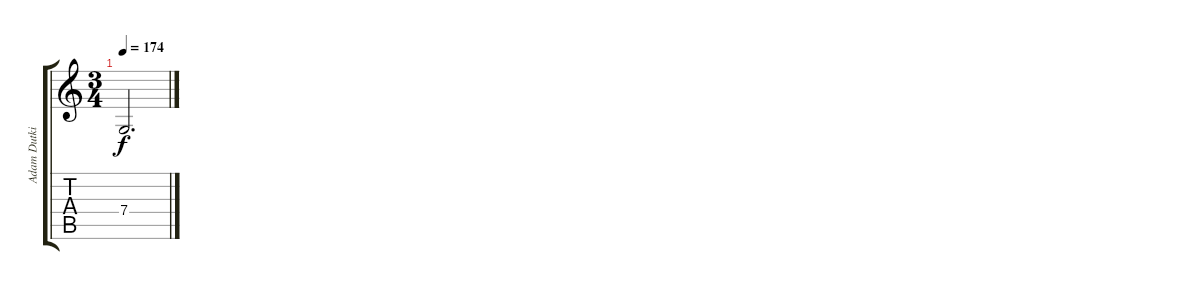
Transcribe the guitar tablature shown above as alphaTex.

\track ("Adam Dutkiewicz (Vocals)" "Adam Dutki") {instrument oboe}
\staff {score tabs}
\tuning (D4 A3 F3 C3 G2 C2) {hide}
\ts (3 4)
\tempo 174
\clef g2
\ks c
7.4{t}.2{d dy f}
